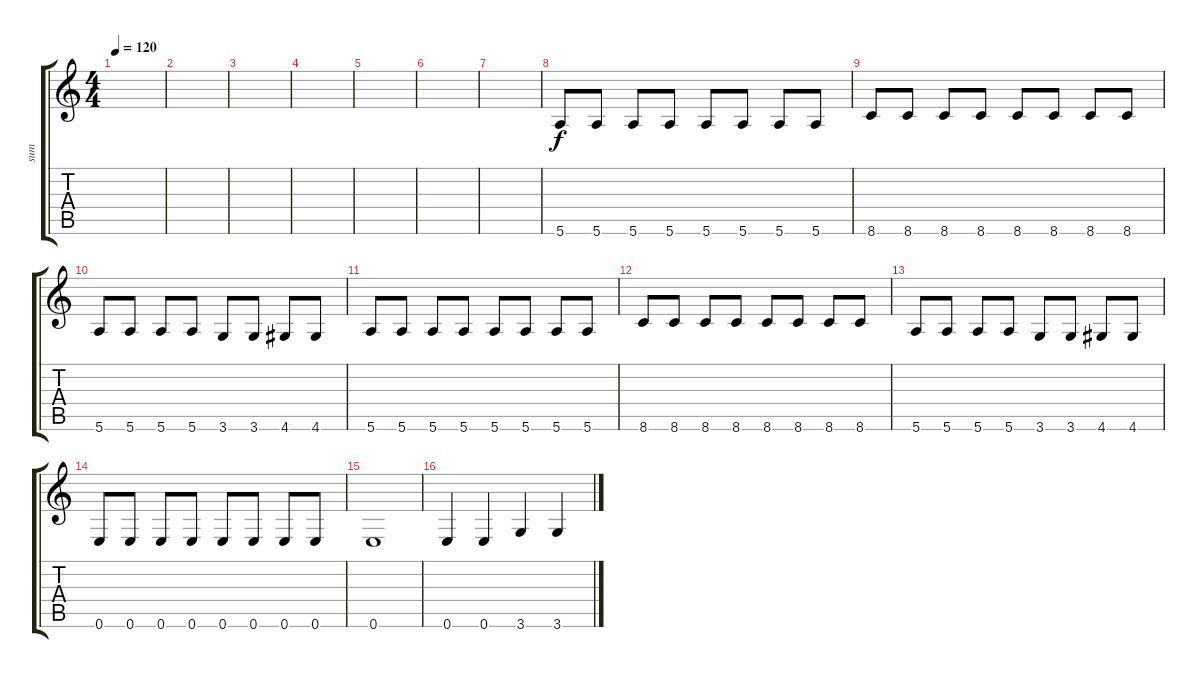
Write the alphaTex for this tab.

\track ("sum" "sum") {instrument electricbassfinger}
\staff {score tabs}
\tuning (E4 B3 G3 D3 A2 E2) {hide}
\ts (4 4)
\tempo 120
\clef g2
\ks c
|
|
|
|
|
|
|
5.6.8 5.6.8 5.6.8 5.6.8 5.6.8 5.6.8 5.6.8 5.6.8 |
8.6.8 8.6.8 8.6.8 8.6.8 8.6.8 8.6.8 8.6.8 8.6.8 |
5.6.8 5.6.8 5.6.8 5.6.8 3.6.8 3.6.8 4.6.8 4.6.8 |
5.6.8 5.6.8 5.6.8 5.6.8 5.6.8 5.6.8 5.6.8 5.6.8 |
8.6.8 8.6.8 8.6.8 8.6.8 8.6.8 8.6.8 8.6.8 8.6.8 |
5.6.8 5.6.8 5.6.8 5.6.8 3.6.8 3.6.8 4.6.8 4.6.8 |
0.6.8 0.6.8 0.6.8 0.6.8 0.6.8 0.6.8 0.6.8 0.6.8 |
0.6.1 |
0.6.4 0.6.4 3.6.4 3.6.4
